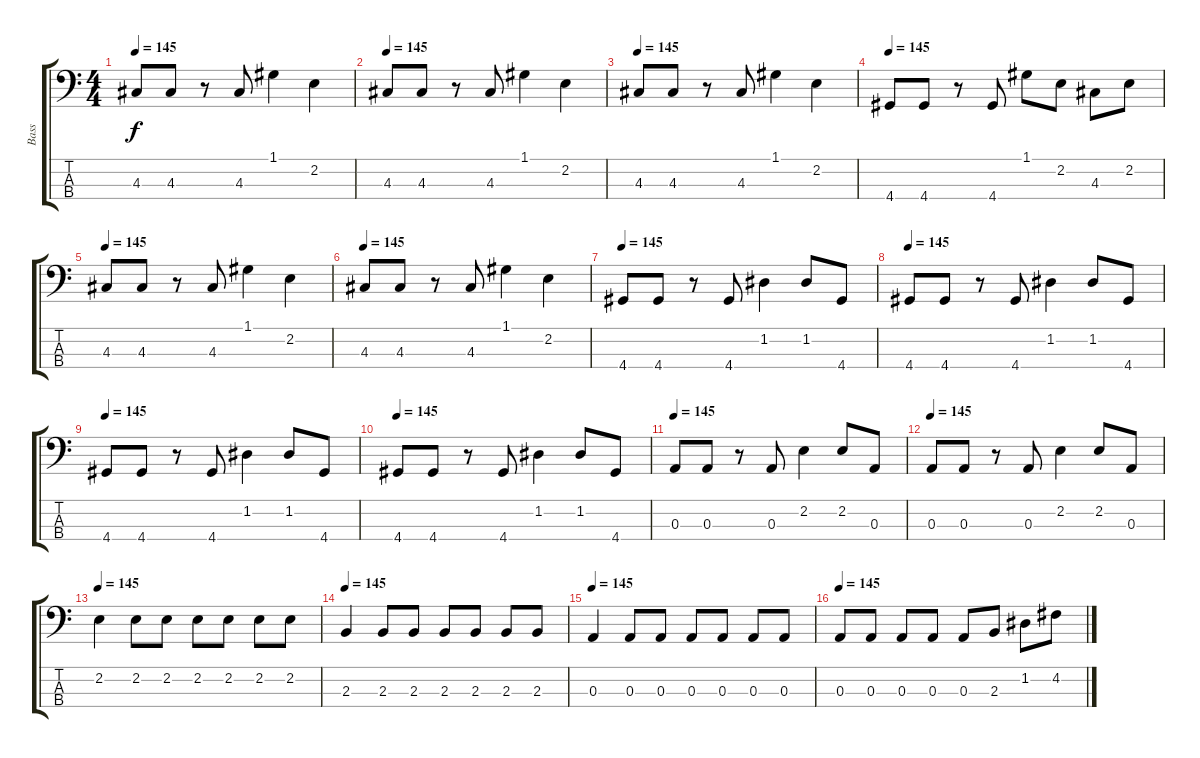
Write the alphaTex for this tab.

\track ("Bass" "Bass") {instrument electricbasspick}
\staff {score tabs}
\tuning (G2 D2 A1 E1) {hide}
\ts (4 4)
\tempo 145
\clef f4
\ks c
4.3.8{dy f} 4.3.8 r.8 4.3.8 1.1.4 2.2.4 |
\tempo 145
4.3.8 4.3.8 r.8 4.3.8 1.1.4 2.2.4 |
\tempo 145
4.3.8 4.3.8 r.8 4.3.8 1.1.4 2.2.4 |
\tempo 145
4.4.8 4.4.8 r.8 4.4.8 1.1.8 2.2.8 4.3.8 2.2.8 |
\tempo 145
4.3.8 4.3.8 r.8 4.3.8 1.1.4 2.2.4 |
\tempo 145
4.3.8 4.3.8 r.8 4.3.8 1.1.4 2.2.4 |
\tempo 145
4.4.8 4.4.8 r.8 4.4.8 1.2.4 1.2.8 4.4.8 |
\tempo 145
4.4.8 4.4.8 r.8 4.4.8 1.2.4 1.2.8 4.4.8 |
\tempo 145
4.4.8 4.4.8 r.8 4.4.8 1.2.4 1.2.8 4.4.8 |
\tempo 145
4.4.8 4.4.8 r.8 4.4.8 1.2.4 1.2.8 4.4.8 |
\tempo 145
0.3.8 0.3.8 r.8 0.3.8 2.2.4 2.2.8 0.3.8 |
\tempo 145
0.3.8 0.3.8 r.8 0.3.8 2.2.4 2.2.8 0.3.8 |
\tempo 145
2.2.4 2.2.8 2.2.8 2.2.8 2.2.8 2.2.8 2.2.8 |
\tempo 145
2.3.4 2.3.8 2.3.8 2.3.8 2.3.8 2.3.8 2.3.8 |
\tempo 145
0.3.4 0.3.8 0.3.8 0.3.8 0.3.8 0.3.8 0.3.8 |
\tempo 145
0.3.8 0.3.8 0.3.8 0.3.8 0.3.8 2.3.8 1.2.8 4.2.8
